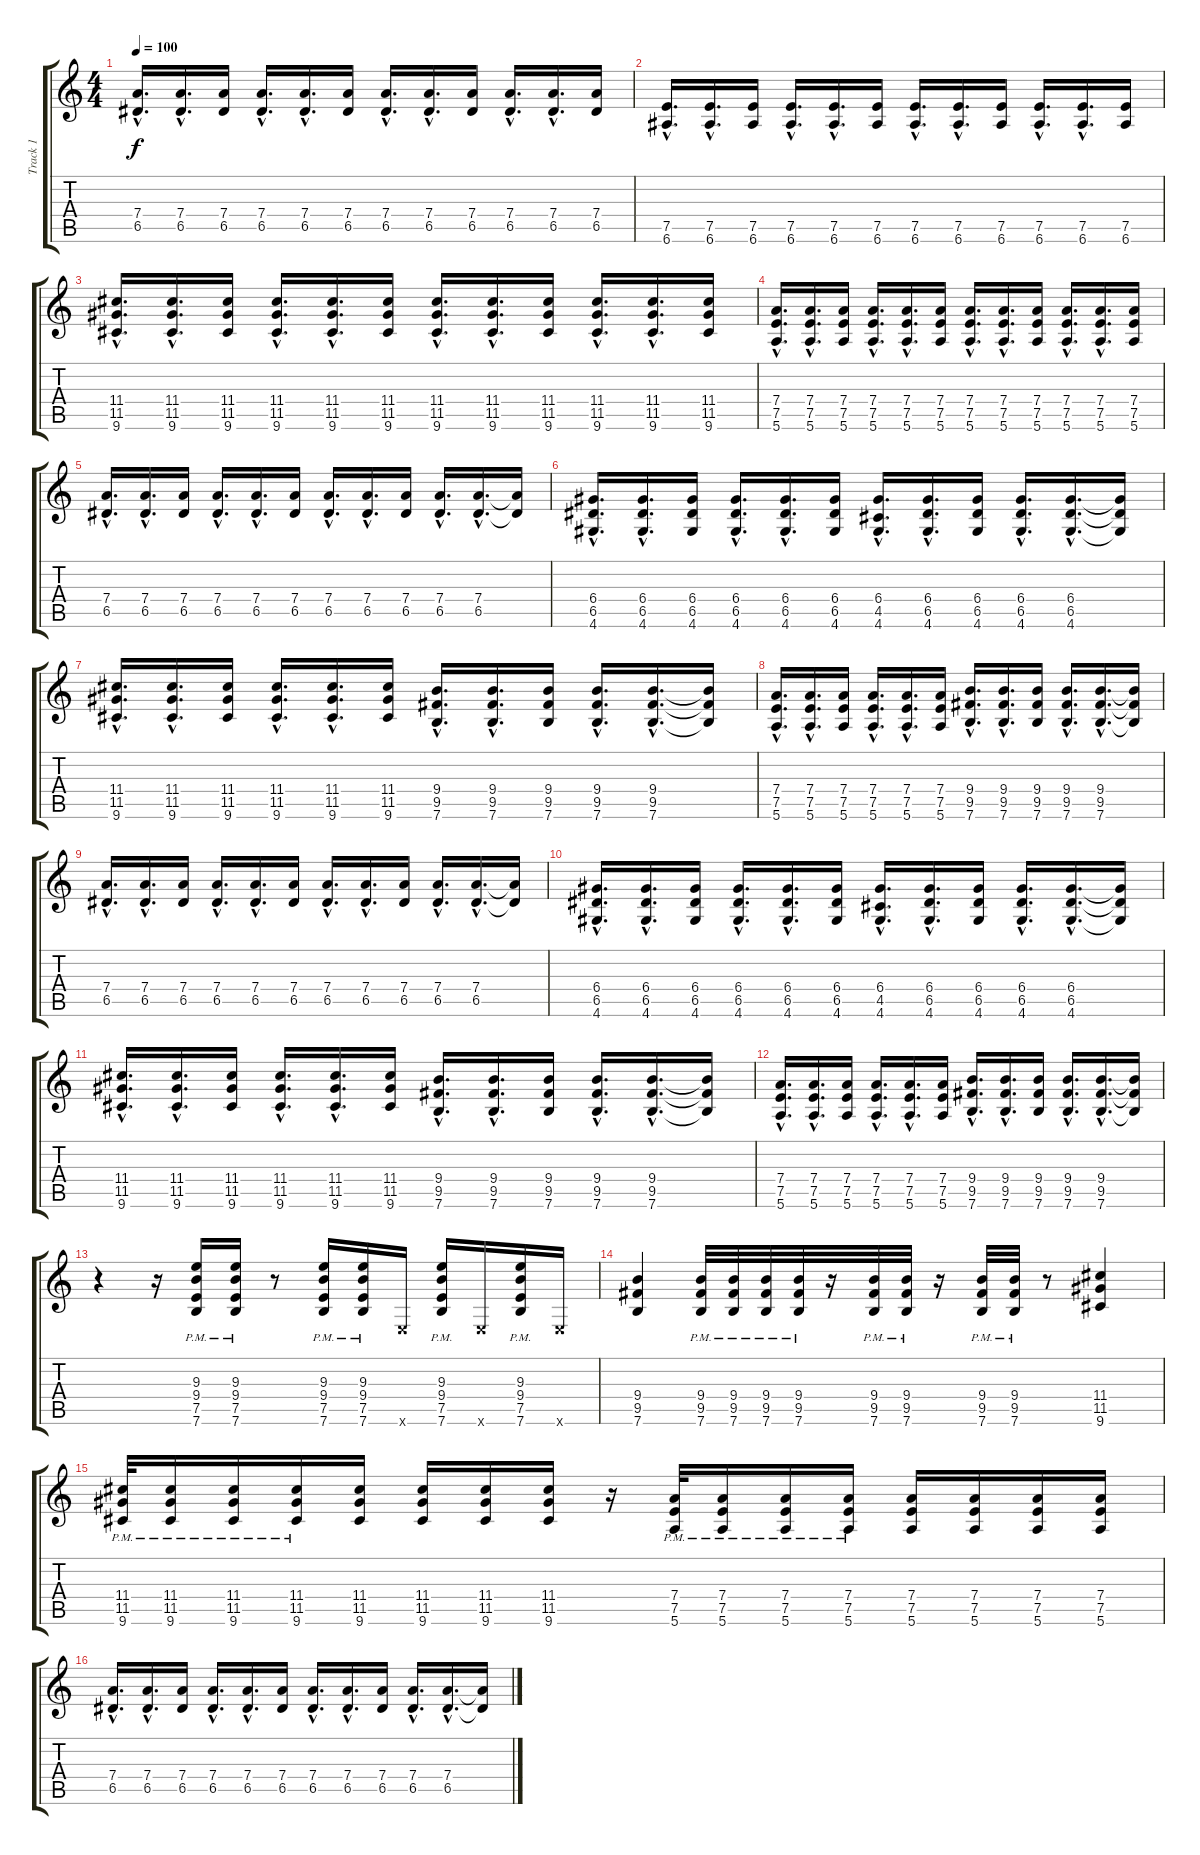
\track ("Track 1" "Track 1") {instrument distortionguitar}
\staff {score tabs}
\tuning (E4 B3 G3 D3 A2 E2) {hide}
\ts (4 4)
\tempo 100
\clef g2
\ks c
(7.4{hac} 6.5{hac}).16{d dy f} (7.4{hac} 6.5{hac}).16{d} (7.4 6.5).16 (7.4{hac} 6.5{hac}).16{d} (7.4{hac} 6.5{hac}).16{d} (7.4 6.5).16 (7.4{hac} 6.5{hac}).16{d} (7.4{hac} 6.5{hac}).16{d} (7.4 6.5).16 (7.4{hac} 6.5{hac}).16{d} (7.4{hac} 6.5{hac}).16{d} (7.4 6.5).16 |
(7.5{hac} 6.6{hac}).16{d} (7.5{hac} 6.6{hac}).16{d} (7.5 6.6).16 (7.5{hac} 6.6{hac}).16{d} (7.5{hac} 6.6{hac}).16{d} (7.5 6.6).16 (7.5{hac} 6.6{hac}).16{d} (7.5{hac} 6.6{hac}).16{d} (7.5 6.6).16 (7.5{hac} 6.6{hac}).16{d} (7.5{hac} 6.6{hac}).16{d} (7.5 6.6).16 |
(11.4{hac} 11.5{hac} 9.6{hac}).16{d} (11.4{hac} 11.5{hac} 9.6{hac}).16{d} (11.4 11.5 9.6).16 (11.4{hac} 11.5{hac} 9.6{hac}).16{d} (11.4{hac} 11.5{hac} 9.6{hac}).16{d} (11.4 11.5 9.6).16 (11.4{hac} 11.5{hac} 9.6{hac}).16{d} (11.4{hac} 11.5{hac} 9.6{hac}).16{d} (11.4 11.5 9.6).16 (11.4{hac} 11.5{hac} 9.6{hac}).16{d} (11.4{hac} 11.5{hac} 9.6{hac}).16{d} (11.4 11.5 9.6).16 |
(7.4{hac} 7.5{hac} 5.6{hac}).16{d} (7.4{hac} 7.5{hac} 5.6{hac}).16{d} (7.4 7.5 5.6).16 (7.4{hac} 7.5{hac} 5.6{hac}).16{d} (7.4{hac} 7.5{hac} 5.6{hac}).16{d} (7.4 7.5 5.6).16 (7.4{hac} 7.5{hac} 5.6{hac}).16{d} (7.4{hac} 7.5{hac} 5.6{hac}).16{d} (7.4 7.5 5.6).16 (7.4{hac} 7.5{hac} 5.6{hac}).16{d} (7.4{hac} 7.5{hac} 5.6{hac}).16{d} (7.4 7.5 5.6).16 |
(7.4{hac} 6.5{hac}).16{d} (7.4{hac} 6.5{hac}).16{d} (7.4 6.5).16 (7.4{hac} 6.5{hac}).16{d} (7.4{hac} 6.5{hac}).16{d} (7.4 6.5).16 (7.4{hac} 6.5{hac}).16{d} (7.4{hac} 6.5{hac}).16{d} (7.4 6.5).16 (7.4{hac} 6.5{hac}).16{d} (7.4{hac} 6.5{hac}).16{d} (7.4{t} 6.5{t}).16 |
(6.4{hac} 6.5{hac} 4.6{hac}).16{d} (6.4{hac} 6.5{hac} 4.6{hac}).16{d} (6.4 6.5 4.6).16 (6.4{hac} 6.5{hac} 4.6{hac}).16{d} (6.4{hac} 6.5{hac} 4.6{hac}).16{d} (6.4 6.5 4.6).16 (6.4{hac} 4.5{hac} 4.6{hac}).16{d} (6.4{hac} 6.5{hac} 4.6{hac}).16{d} (6.4 6.5 4.6).16 (6.4{hac} 6.5{hac} 4.6{hac}).16{d} (6.4{hac} 6.5{hac} 4.6{hac}).16{d} (6.4{t} 6.5{t} 4.6{t}).16 |
(11.4{hac} 11.5{hac} 9.6{hac}).16{d} (11.4{hac} 11.5{hac} 9.6{hac}).16{d} (11.4 11.5 9.6).16 (11.4{hac} 11.5{hac} 9.6{hac}).16{d} (11.4{hac} 11.5{hac} 9.6{hac}).16{d} (11.4 11.5 9.6).16 (9.4{hac} 9.5{hac} 7.6{hac}).16{d} (9.4{hac} 9.5{hac} 7.6{hac}).16{d} (9.4 9.5 7.6).16 (9.4{hac} 9.5{hac} 7.6{hac}).16{d} (9.4{hac} 9.5{hac} 7.6{hac}).16{d} (9.4{t} 9.5{t} 7.6{t}).16 |
(7.4{hac} 7.5{hac} 5.6{hac}).16{d} (7.4{hac} 7.5{hac} 5.6{hac}).16{d} (7.4 7.5 5.6).16 (7.4{hac} 7.5{hac} 5.6{hac}).16{d} (7.4{hac} 7.5{hac} 5.6{hac}).16{d} (7.4 7.5 5.6).16 (9.4{hac} 9.5{hac} 7.6{hac}).16{d} (9.4{hac} 9.5{hac} 7.6{hac}).16{d} (9.4 9.5 7.6).16 (9.4{hac} 9.5{hac} 7.6{hac}).16{d} (9.4{hac} 9.5{hac} 7.6{hac}).16{d} (9.4{t} 9.5{t} 7.6{t}).16 |
(7.4{hac} 6.5{hac}).16{d} (7.4{hac} 6.5{hac}).16{d} (7.4 6.5).16 (7.4{hac} 6.5{hac}).16{d} (7.4{hac} 6.5{hac}).16{d} (7.4 6.5).16 (7.4{hac} 6.5{hac}).16{d} (7.4{hac} 6.5{hac}).16{d} (7.4 6.5).16 (7.4{hac} 6.5{hac}).16{d} (7.4{hac} 6.5{hac}).16{d} (7.4{t} 6.5{t}).16 |
(6.4{hac} 6.5{hac} 4.6{hac}).16{d} (6.4{hac} 6.5{hac} 4.6{hac}).16{d} (6.4 6.5 4.6).16 (6.4{hac} 6.5{hac} 4.6{hac}).16{d} (6.4{hac} 6.5{hac} 4.6{hac}).16{d} (6.4 6.5 4.6).16 (6.4{hac} 4.5{hac} 4.6{hac}).16{d} (6.4{hac} 6.5{hac} 4.6{hac}).16{d} (6.4 6.5 4.6).16 (6.4{hac} 6.5{hac} 4.6{hac}).16{d} (6.4{hac} 6.5{hac} 4.6{hac}).16{d} (6.4{t} 6.5{t} 4.6{t}).16 |
(11.4{hac} 11.5{hac} 9.6{hac}).16{d} (11.4{hac} 11.5{hac} 9.6{hac}).16{d} (11.4 11.5 9.6).16 (11.4{hac} 11.5{hac} 9.6{hac}).16{d} (11.4{hac} 11.5{hac} 9.6{hac}).16{d} (11.4 11.5 9.6).16 (9.4{hac} 9.5{hac} 7.6{hac}).16{d} (9.4{hac} 9.5{hac} 7.6{hac}).16{d} (9.4 9.5 7.6).16 (9.4{hac} 9.5{hac} 7.6{hac}).16{d} (9.4{hac} 9.5{hac} 7.6{hac}).16{d} (9.4{t} 9.5{t} 7.6{t}).16 |
(7.4{hac} 7.5{hac} 5.6{hac}).16{d} (7.4{hac} 7.5{hac} 5.6{hac}).16{d} (7.4 7.5 5.6).16 (7.4{hac} 7.5{hac} 5.6{hac}).16{d} (7.4{hac} 7.5{hac} 5.6{hac}).16{d} (7.4 7.5 5.6).16 (9.4{hac} 9.5{hac} 7.6{hac}).16{d} (9.4{hac} 9.5{hac} 7.6{hac}).16{d} (9.4 9.5 7.6).16 (9.4{hac} 9.5{hac} 7.6{hac}).16{d} (9.4{hac} 9.5{hac} 7.6{hac}).16{d} (9.4{t} 9.5{t} 7.6{t}).16 |
r.4 r.16 (9.3{pm} 9.4 7.5 7.6).16 (9.3 9.4{pm} 7.5 7.6).16 r.8 (9.3 9.4{pm} 7.5 7.6).16 (9.3{pm} 9.4 7.5 7.6).16 0.6{x}.16 (9.3{pm} 9.4 7.5 7.6).16 0.6{x}.16 (9.3{pm} 9.4 7.5 7.6).16 0.6{x}.16 |
(9.4 9.5 7.6).4 (9.4{pm} 9.5 7.6).32 (9.4{pm} 9.5 7.6).32 (9.4 9.5{pm} 7.6).32 (9.4 9.5{pm} 7.6).32 r.16 (9.4 9.5{pm} 7.6).32 (9.4 9.5{pm} 7.6).32 r.16 (9.4 9.5{pm} 7.6).32 (9.4 9.5{pm} 7.6).32 r.8 (11.4 11.5 9.6).4 |
(11.4{pm} 11.5 9.6).32 (11.4{pm} 11.5 9.6).16 (11.4{pm} 11.5 9.6).16 (11.4{pm} 11.5 9.6).16 (11.4 11.5 9.6).16 (11.4 11.5 9.6).16 (11.4 11.5 9.6).16 (11.4 11.5 9.6).16 r.16 (7.4{pm} 7.5 5.6).32 (7.4 7.5{pm} 5.6).16 (7.4{pm} 7.5 5.6).16 (7.4{pm} 7.5 5.6).16 (7.4 7.5 5.6).16 (7.4 7.5 5.6).16 (7.4 7.5 5.6).16 (7.4 7.5 5.6).16 |
(7.4{hac} 6.5{hac}).16{d} (7.4{hac} 6.5{hac}).16{d} (7.4 6.5).16 (7.4{hac} 6.5{hac}).16{d} (7.4{hac} 6.5{hac}).16{d} (7.4 6.5).16 (7.4{hac} 6.5{hac}).16{d} (7.4{hac} 6.5{hac}).16{d} (7.4 6.5).16 (7.4{hac} 6.5{hac}).16{d} (7.4{hac} 6.5{hac}).16{d} (7.4{t} 6.5{t}).16
